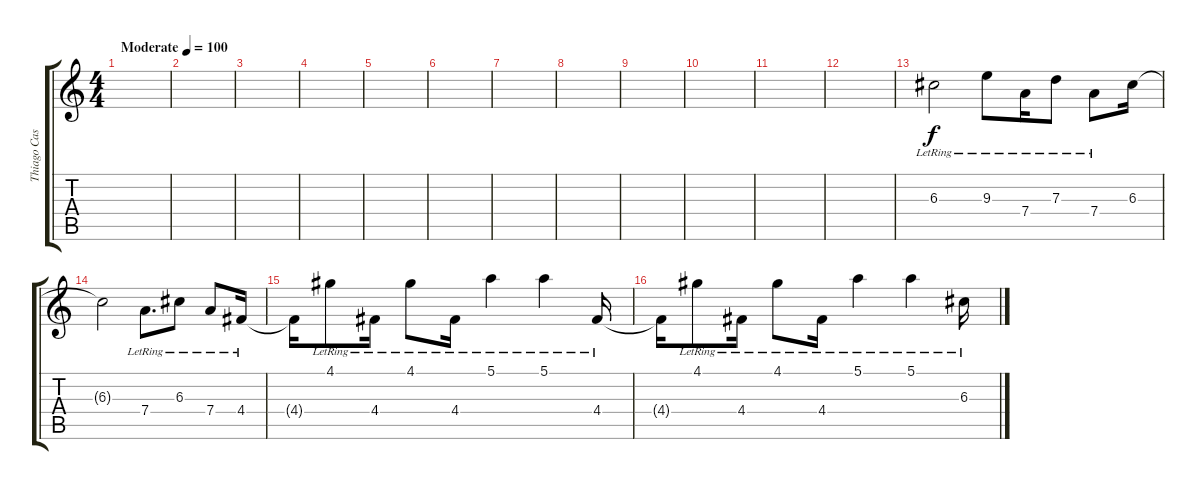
\track ("Thiago Castanho (limpo)" "Thiago Cas") {instrument electricguitarjazz}
\staff {score tabs}
\tuning (E4 B3 G3 D3 A2 E2) {hide}
\ts (4 4)
\tempo (100 "Moderate")
\clef g2
\ks c
|
|
|
|
|
|
|
|
|
|
|
|
6.3{lr}.2 9.3{lr}.8 7.4{lr}.16 7.3{lr}.8 7.4{lr}.8 6.3.16 |
6.3{t}.2 7.4{lr}.8{d} 6.3{lr}.8 7.4{lr}.8 4.4{lr}.16 |
4.4{t}.16 4.1{lr}.8 4.4{lr}.16 4.1{lr}.8 4.4{lr}.16 5.1{lr}.4 5.1{lr}.4 4.4{lr}.16 |
4.4{t}.16 4.1{lr}.8 4.4{lr}.16 4.1{lr}.8 4.4{lr}.16 5.1{lr}.4 5.1{lr}.4 6.3{lr}.16
